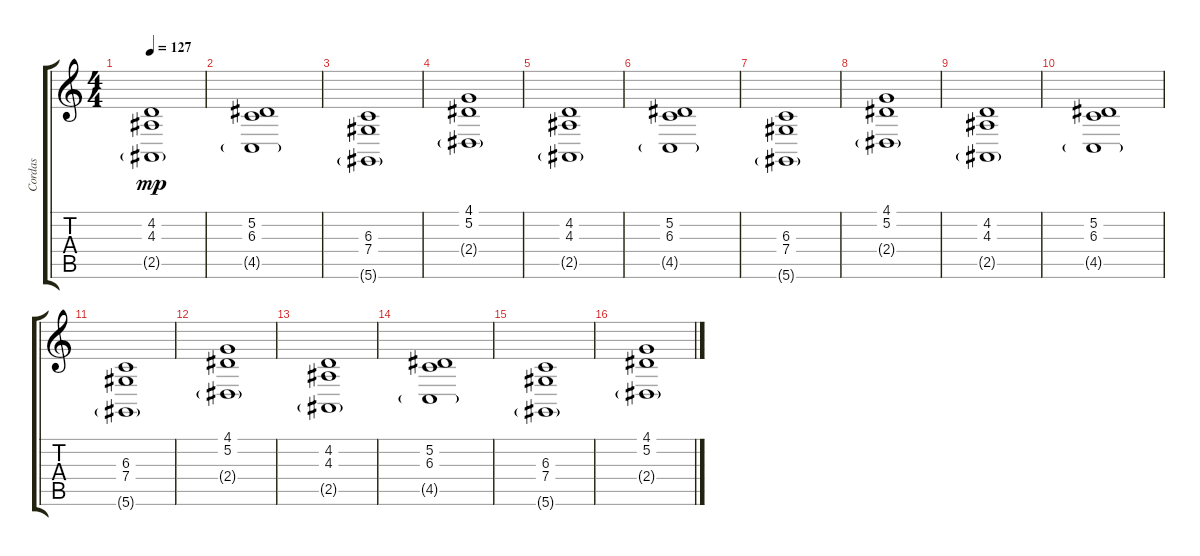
\track ("Cordas" "Cordas") {instrument stringensemble1}
\staff {score tabs}
\tuning (Eb4 Bb3 Gb3 Db3 Ab2 Eb2) {hide}
\ts (4 4)
\tempo 127
\clef g2
\ks c
(4.2 4.3 2.5{g}).1{dy mp} |
(5.2 6.3 4.5{g}).1 |
(6.3 7.4 5.6{g}).1 |
(4.1 5.2 2.4{g}).1 |
(4.2 4.3 2.5{g}).1 |
(5.2 6.3 4.5{g}).1 |
(6.3 7.4 5.6{g}).1 |
(4.1 5.2 2.4{g}).1 |
(4.2 4.3 2.5{g}).1 |
(5.2 6.3 4.5{g}).1 |
(6.3 7.4 5.6{g}).1 |
(4.1 5.2 2.4{g}).1 |
(4.2 4.3 2.5{g}).1 |
(5.2 6.3 4.5{g}).1 |
(6.3 7.4 5.6{g}).1 |
(4.1 5.2 2.4{g}).1
